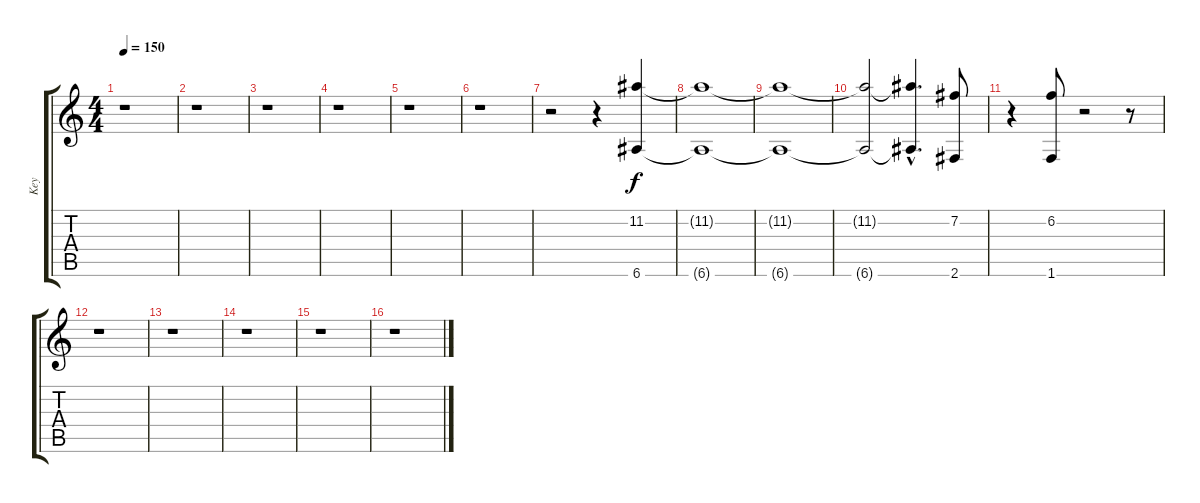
\track ("Key" "Key") {instrument acousticguitarnylon}
\staff {score tabs}
\tuning (E4 B3 G3 D3 A2 E2) {hide}
\ts (4 4)
\tempo 150
\clef g2
\ks c
r.1{dy f} |
r.1 |
r.1 |
r.1 |
r.1 |
r.1 |
r.2 r.4 (11.2 6.6).4 |
(11.2{t} 6.6{t}).1 |
(11.2{t} 6.6{t}).1 |
(11.2{t} 6.6{t}).2 (11.2{hac t} 6.6{hac t}).4{d} (7.2 2.6).8 |
r.4 (6.2 1.6).8 r.2 r.8 |
r.1 |
r.1 |
r.1 |
r.1 |
r.1
